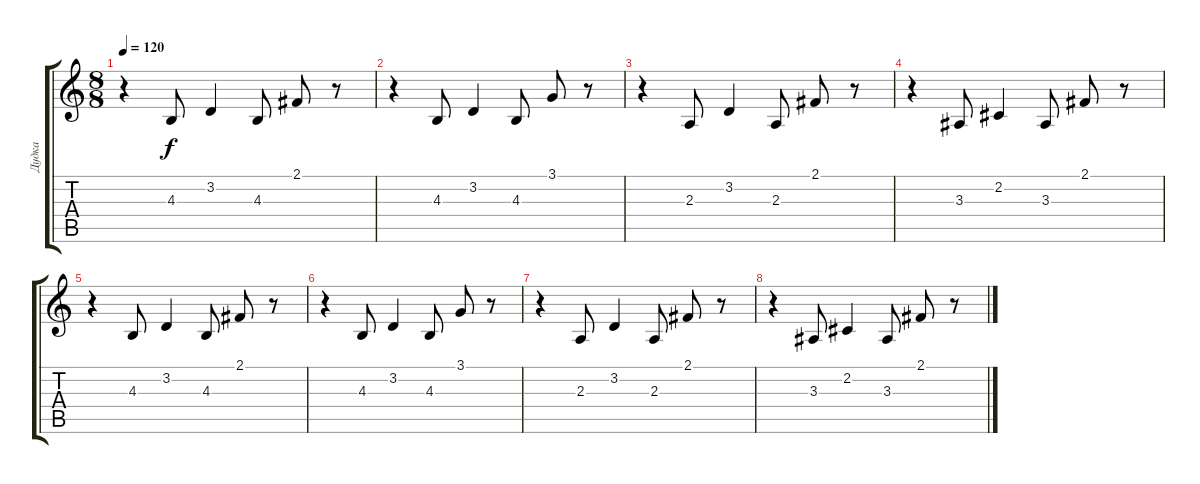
\track ("Дудка" "Дудка") {instrument frenchhorn}
\staff {score tabs}
\tuning (E4 B3 G3 D3 A2 E2) {hide}
\ts (8 8)
\tempo 120
\clef g2
\ks c
r.4{dy f} 4.3.8 3.2.4 4.3.8 2.1.8 r.8 |
r.4 4.3.8 3.2.4 4.3.8 3.1.8 r.8 |
r.4 2.3.8 3.2.4 2.3.8 2.1.8 r.8 |
r.4 3.3.8 2.2.4 3.3.8 2.1.8 r.8 |
r.4 4.3.8 3.2.4 4.3.8 2.1.8 r.8 |
r.4 4.3.8 3.2.4 4.3.8 3.1.8 r.8 |
r.4 2.3.8 3.2.4 2.3.8 2.1.8 r.8 |
r.4 3.3.8 2.2.4 3.3.8 2.1.8 r.8
